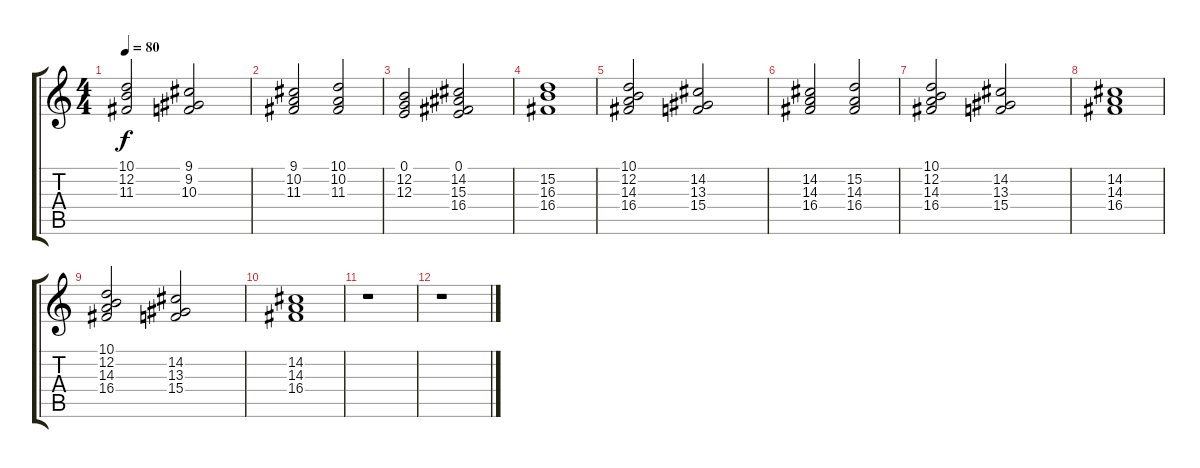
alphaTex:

\track "" {instrument stringensemble2}
\staff {score tabs}
\tuning (E4 B3 G3 D3 A2 E2) {hide}
\ts (4 4)
\tempo 80
\clef g2
\ks c
(10.1 12.2 11.3).2{dy f} (9.1 9.2 10.3).2 |
(9.1 10.2 11.3).2 (10.1 10.2 11.3).2 |
(0.1 12.2 12.3).2 (0.1 14.2 15.3 16.4).2 |
(15.2 16.3 16.4).1 |
(10.1 12.2 14.3 16.4).2 (14.2 13.3 15.4).2 |
(14.2 14.3 16.4).2 (15.2 14.3 16.4).2 |
(10.1 12.2 14.3 16.4).2 (14.2 13.3 15.4).2 |
(14.2 14.3 16.4).1 |
(10.1 12.2 14.3 16.4).2 (14.2 13.3 15.4).2 |
(14.2 14.3 16.4).1 |
r.1 |
r.1
